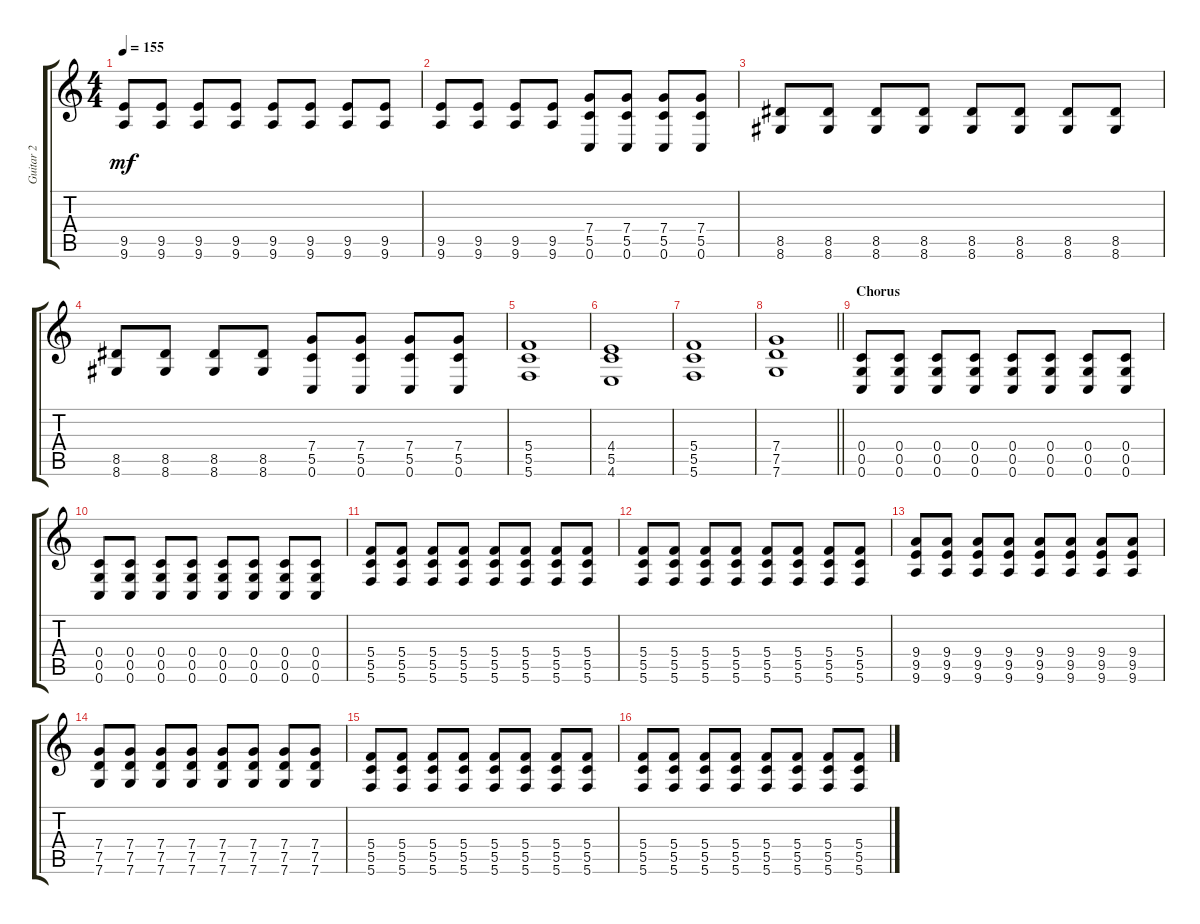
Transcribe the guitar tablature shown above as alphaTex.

\track ("Guitar 2" "Guitar 2") {instrument overdrivenguitar}
\staff {score tabs}
\tuning (D4 A3 F3 C3 G2 C2) {hide}
\ts (4 4)
\tempo 155
\clef g2
\ks c
(9.5 9.6).8{dy mf} (9.5 9.6).8 (9.5 9.6).8 (9.5 9.6).8 (9.5 9.6).8 (9.5 9.6).8 (9.5 9.6).8 (9.5 9.6).8 |
(9.5 9.6).8 (9.5 9.6).8 (9.5 9.6).8 (9.5 9.6).8 (7.4 5.5 0.6).8 (7.4 5.5 0.6).8 (7.4 5.5 0.6).8 (7.4 5.5 0.6).8 |
(8.5 8.6).8 (8.5 8.6).8 (8.5 8.6).8 (8.5 8.6).8 (8.5 8.6).8 (8.5 8.6).8 (8.5 8.6).8 (8.5 8.6).8 |
(8.5 8.6).8 (8.5 8.6).8 (8.5 8.6).8 (8.5 8.6).8 (7.4 5.5 0.6).8 (7.4 5.5 0.6).8 (7.4 5.5 0.6).8 (7.4 5.5 0.6).8 |
(5.4 5.5 5.6).1 |
(4.4 5.5 4.6).1 |
(5.4 5.5 5.6).1 |
\barLineRight lightlight
(7.4 7.5 7.6).1 |
\section ("" "Chorus")
(0.4 0.5 0.6).8 (0.4 0.5 0.6).8 (0.4 0.5 0.6).8 (0.4 0.5 0.6).8 (0.4 0.5 0.6).8 (0.4 0.5 0.6).8 (0.4 0.5 0.6).8 (0.4 0.5 0.6).8 |
(0.4 0.5 0.6).8 (0.4 0.5 0.6).8 (0.4 0.5 0.6).8 (0.4 0.5 0.6).8 (0.4 0.5 0.6).8 (0.4 0.5 0.6).8 (0.4 0.5 0.6).8 (0.4 0.5 0.6).8 |
(5.4 5.5 5.6).8 (5.4 5.5 5.6).8 (5.4 5.5 5.6).8 (5.4 5.5 5.6).8 (5.4 5.5 5.6).8 (5.4 5.5 5.6).8 (5.4 5.5 5.6).8 (5.4 5.5 5.6).8 |
(5.4 5.5 5.6).8 (5.4 5.5 5.6).8 (5.4 5.5 5.6).8 (5.4 5.5 5.6).8 (5.4 5.5 5.6).8 (5.4 5.5 5.6).8 (5.4 5.5 5.6).8 (5.4 5.5 5.6).8 |
(9.4 9.5 9.6).8 (9.4 9.5 9.6).8 (9.4 9.5 9.6).8 (9.4 9.5 9.6).8 (9.4 9.5 9.6).8 (9.4 9.5 9.6).8 (9.4 9.5 9.6).8 (9.4 9.5 9.6).8 |
(7.4 7.5 7.6).8 (7.4 7.5 7.6).8 (7.4 7.5 7.6).8 (7.4 7.5 7.6).8 (7.4 7.5 7.6).8 (7.4 7.5 7.6).8 (7.4 7.5 7.6).8 (7.4 7.5 7.6).8 |
(5.4 5.5 5.6).8 (5.4 5.5 5.6).8 (5.4 5.5 5.6).8 (5.4 5.5 5.6).8 (5.4 5.5 5.6).8 (5.4 5.5 5.6).8 (5.4 5.5 5.6).8 (5.4 5.5 5.6).8 |
(5.4 5.5 5.6).8 (5.4 5.5 5.6).8 (5.4 5.5 5.6).8 (5.4 5.5 5.6).8 (5.4 5.5 5.6).8 (5.4 5.5 5.6).8 (5.4 5.5 5.6).8 (5.4 5.5 5.6).8
